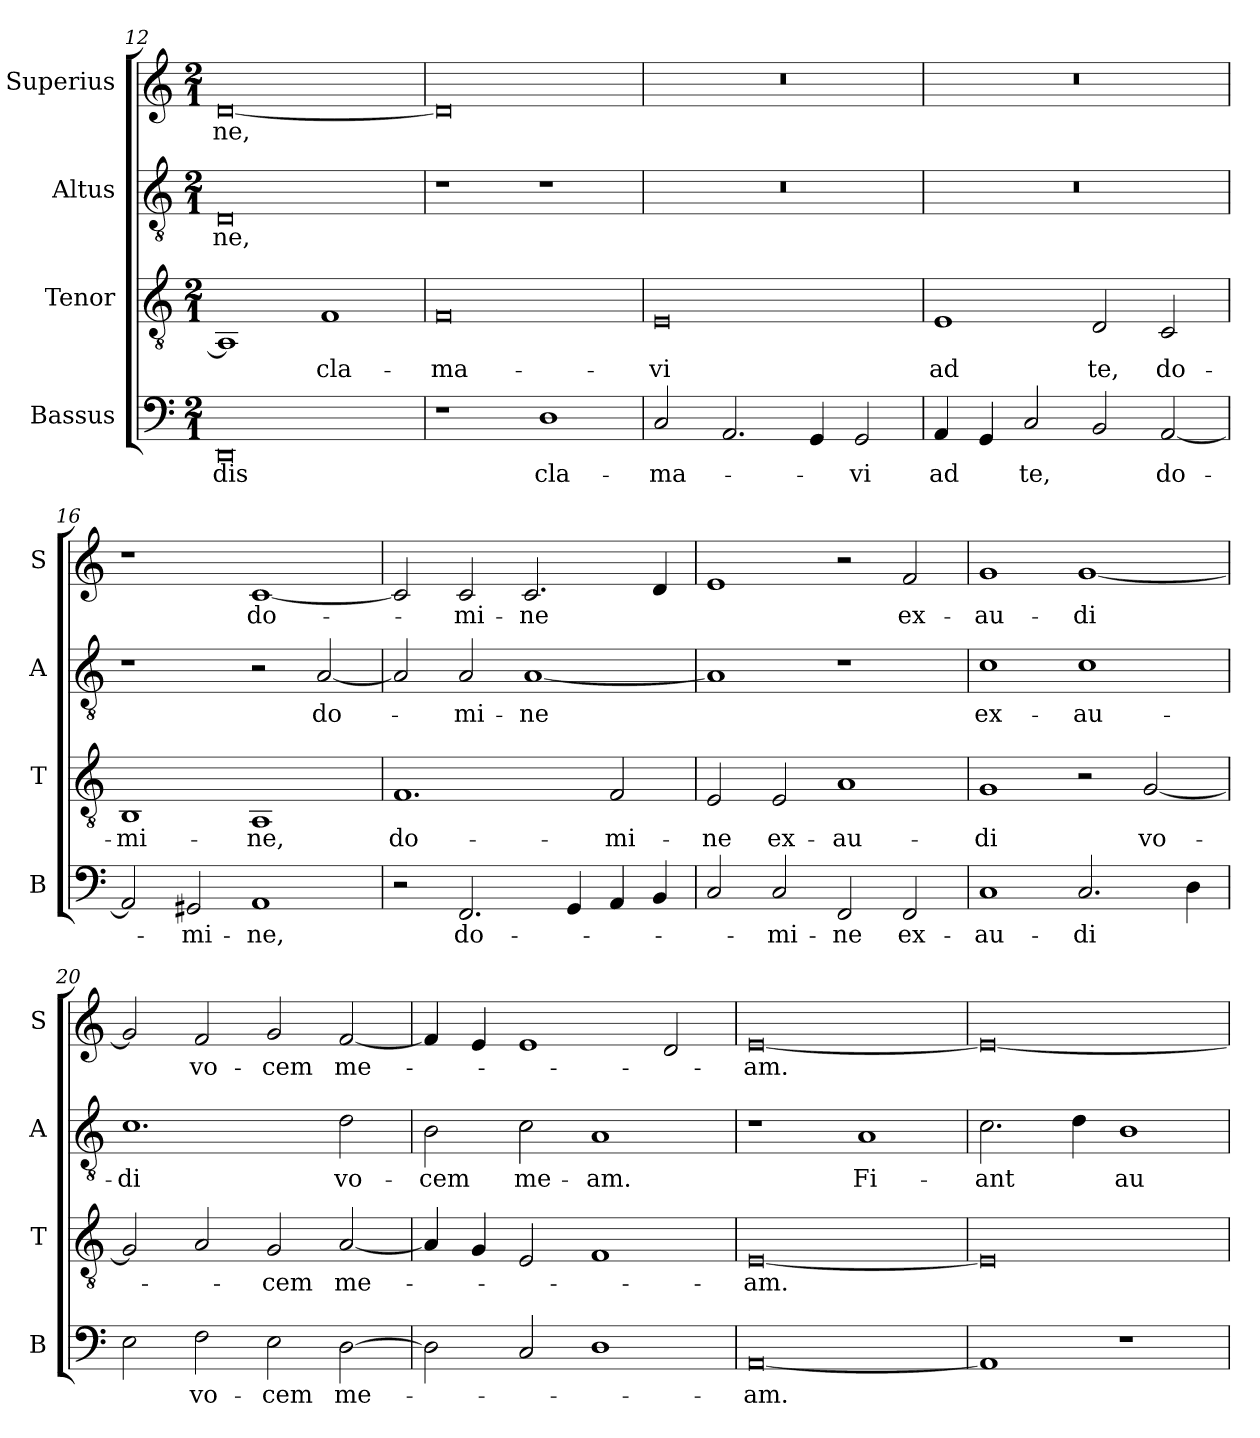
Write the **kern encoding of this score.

**kern	**text	**kern	**text	**kern	**text	**kern	**text
*part4	*part4	*part3	*part3	*part2	*part2	*part1	*part1
*staff4	*staff4	*staff3	*staff3	*staff2	*staff2	*staff1	*staff1
*I"Bassus	*	*I"Tenor	*	*I"Altus	*	*I"Superius	*
*I'B	*	*I'T	*	*I'A	*	*I'S	*
*clefF4	*	*clefGv2	*	*clefGv2	*	*clefG2	*
*k[]	*	*k[]	*	*k[]	*	*k[]	*
*C:	*	*C:	*	*C:	*	*C:	*
*M2/1	*	*M2/1	*	*M2/1	*	*M2/1	*
=12	=12	=12	=12	=12	=12	=12	=12
0DD	-dis	1AA]	.	0D	-ne,	[0d	-ne,
.	.	1F	cla-	.	.	.	.
=13	=13	=13	=13	=13	=13	=13	=13
1r	.	0F	-ma-	1r	.	0d]	.
1D	cla-	.	.	1r	.	.	.
=14	=14	=14	=14	=14	=14	=14	=14
2C	-ma-	0E	-vi	0r	.	0r	.
2.AA	.	.	.	.	.	.	.
4GG	.	.	.	.	.	.	.
2GG	-vi	.	.	.	.	.	.
=15	=15	=15	=15	=15	=15	=15	=15
4AA	ad	1E	ad	0r	.	0r	.
4GG	.	.	.	.	.	.	.
2C	te,	.	.	.	.	.	.
2BB	.	2D	te,	.	.	.	.
[2AA	do-	2C	do-	.	.	.	.
=16	=16	=16	=16	=16	=16	=16	=16
2AA]	.	1BB	-mi-	1r	.	1r	.
2GG#X	-mi-	.	.	.	.	.	.
1AA	-ne,	1AA	-ne,	2r	.	[1c	do-
.	.	.	.	[2A	do-	.	.
=17	=17	=17	=17	=17	=17	=17	=17
2r	.	1.F	do-	2A]	.	2c]	.
2.FF	do-	.	.	2A	-mi-	2c	-mi-
.	.	.	.	[1A	-ne	2.c	-ne
4GG	.	.	.	.	.	.	.
4AA	.	2F	-mi-	.	.	.	.
4BB	.	.	.	.	.	4d	.
=18	=18	=18	=18	=18	=18	=18	=18
2C	.	2E	-ne	1A]	.	1e	.
2C	-mi-	2E	ex-	.	.	.	.
2FF	-ne	1A	-au-	1r	.	2r	.
2FF	ex-	.	.	.	.	2f	ex-
=19	=19	=19	=19	=19	=19	=19	=19
1C	-au-	1G	-di	1c	ex-	1g	-au-
2.C	-di	2r	.	1c	-au-	[1g	-di
.	.	[2G	vo-	.	.	.	.
4D	.	.	.	.	.	.	.
=20	=20	=20	=20	=20	=20	=20	=20
2E	.	2G]	.	1.c	-di	2g]	.
2F	vo-	2A	.	.	.	2f	vo-
2E	-cem	2G	-cem	.	.	2g	-cem
[2D	me-	[2A	me-	2d	vo-	[2f	me-
=21	=21	=21	=21	=21	=21	=21	=21
2D]	.	4A]	.	2B	-cem	4f]	.
.	.	4G	.	.	.	4e	.
2C	.	2E	.	2c	me-	1e	.
1D	.	1F	.	1A	-am.	.	.
.	.	.	.	.	.	2d	.
=22	=22	=22	=22	=22	=22	=22	=22
[0AA	-am.	[0E	-am.	1r	.	[0e	-am.
.	.	.	.	1A	Fi-	.	.
=23	=23	=23	=23	=23	=23	=23	=23
1AA]	.	0E]	.	2.c	-ant	0e_	.
.	.	.	.	4d	.	.	.
1r	.	.	.	1B	au-	.	.
=	=	=	=	=	=	=	=
*-	*-	*-	*-	*-	*-	*-	*-
